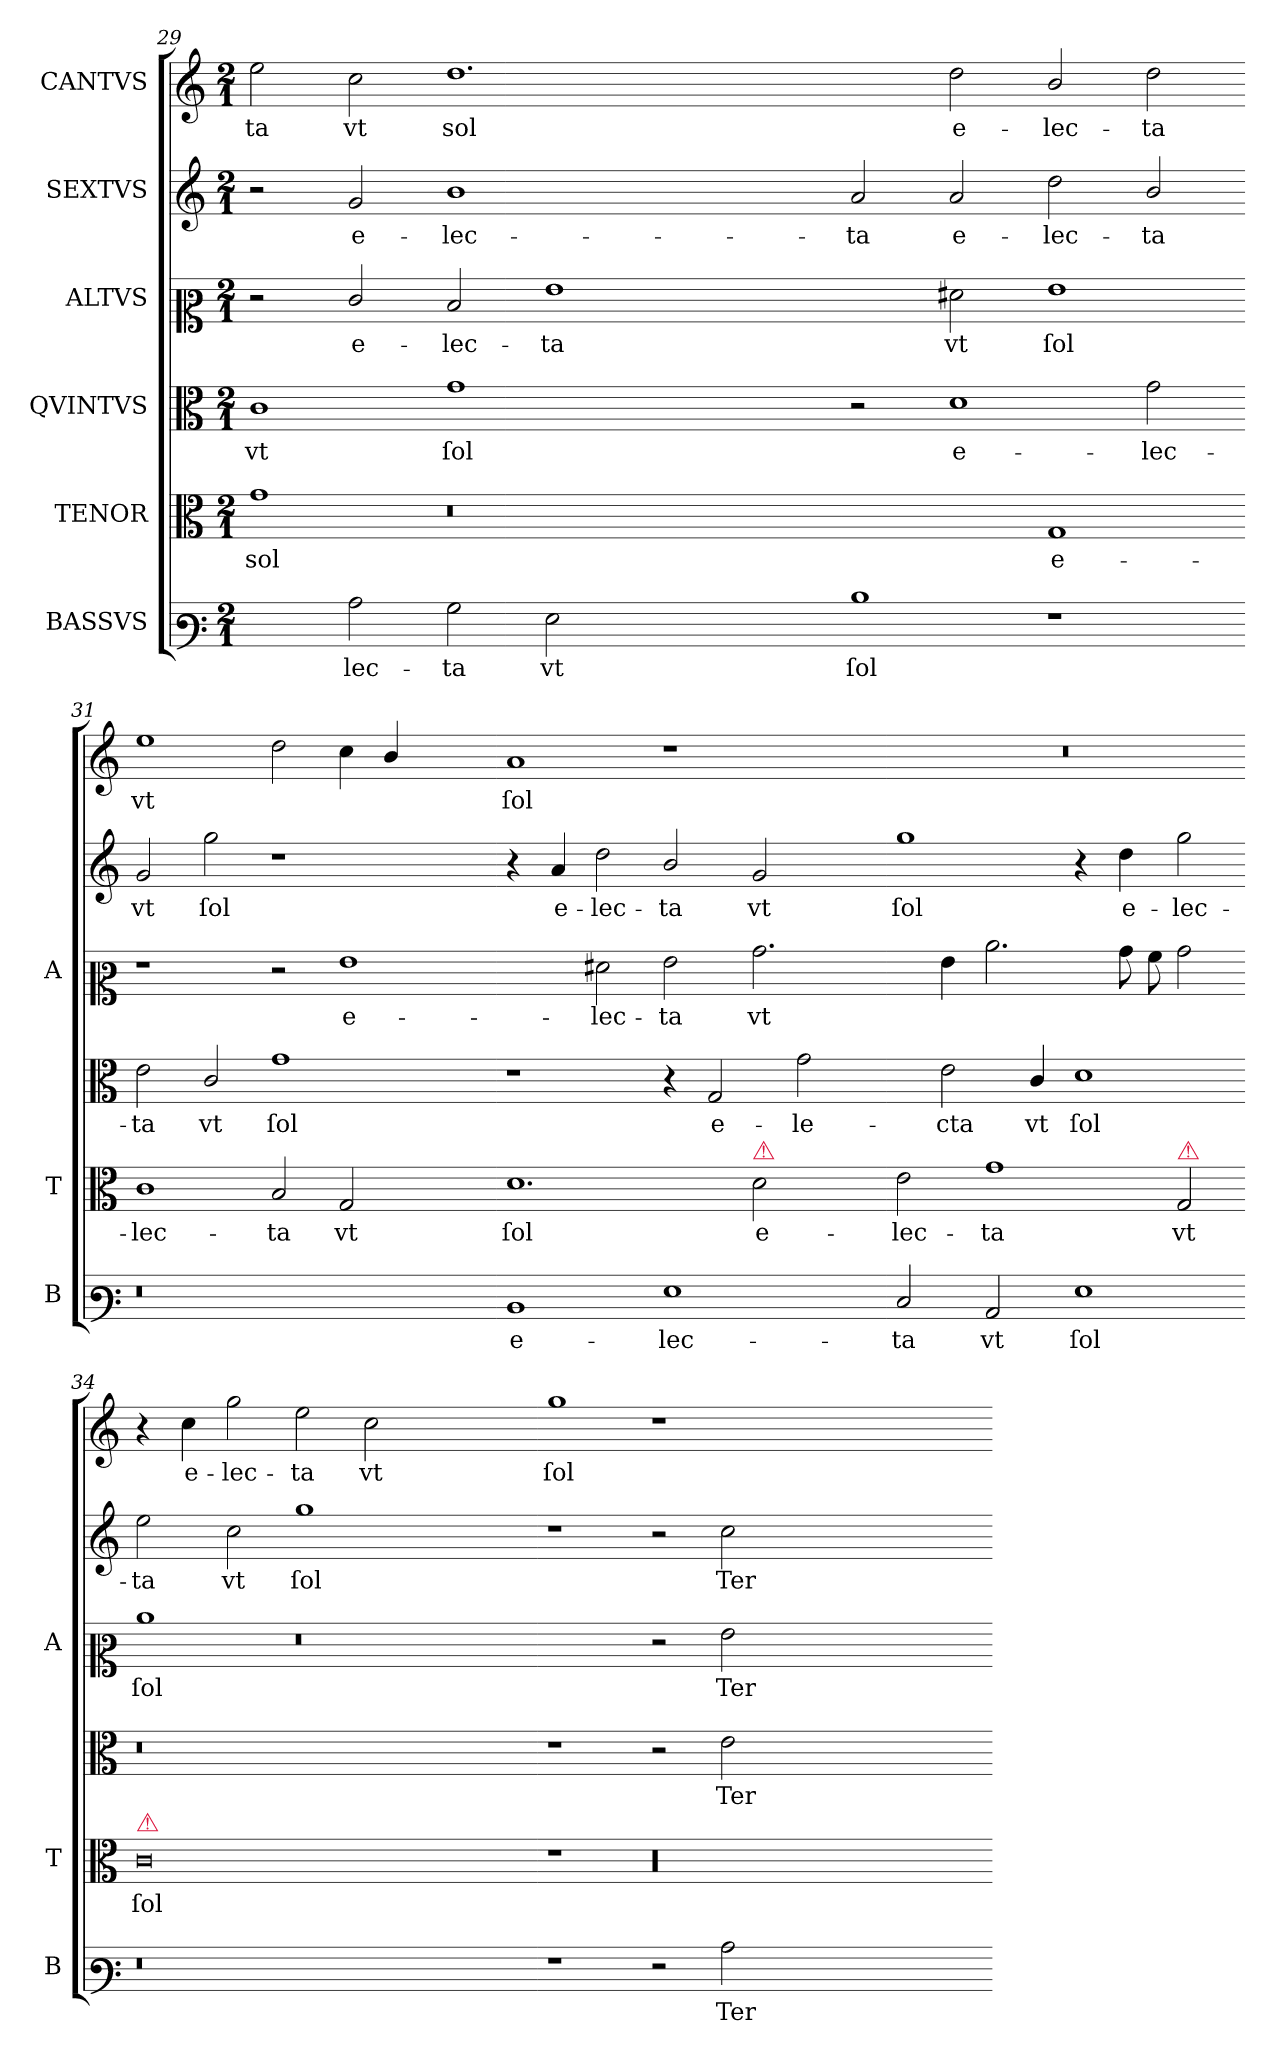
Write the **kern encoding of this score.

**kern	**text	**kern	**text	**kern	**text	**kern	**text	**kern	**text	**kern	**text
*part6	*part6	*part5	*part5	*part4	*part4	*part3	*part3	*part2	*part2	*part1	*part1
*staff6	*staff6	*staff5	*staff5	*staff4	*staff4	*staff3	*staff3	*staff2	*staff2	*staff1	*staff1
*I"BASSVS	*	*I"TENOR	*	*I"QVINTVS	*	*I"ALTVS	*	*I"SEXTVS	*	*I"CANTVS	*
*I'B	*	*I'T	*	*	*	*I'A	*	*	*	*	*
*clefF3	*	*clefC3	*	*clefC3	*	*clefC2	*	*clefG2	*	*clefG2	*
*k[]	*	*k[]	*	*k[]	*	*k[]	*	*k[]	*	*k[]	*
*a:	*	*a:	*	*a:	*	*a:	*	*a:	*	*a:	*
*M2/1	*	*M2/1	*	*M2/1	*	*M2/1	*	*M2/1	*	*M2/1	*
=29	=29	=29	=29	=29	=29	=29	=29	=29	=29	=29	=29
2ryy	.	1g	sol	1c	vt	2r	.	2r	.	2ee\	-ta
!	!	!	!	!	!	!	!LO:LY:i	!	!	!	!
2c\	-lec-	.	.	.	.	2e/	e-	2g/	e-	2cc\	vt
!	!	!	!	!	!	!	!LO:LY:i	!	!	!	!
2B\	-ta	0r	.	1g	ſol	2d/	-lec-	1b	-lec-	1.dd	sol
!	!	!	!	!	!	!	!LO:LY:i	!	!	!	!
2G\	vt	.	.	.	.	1g\	-ta	.	.	.	.
1ryy	.	.	.	1ryy	.	.	.	1ryy	.	.	.
.	.	.	.	.	.	2ryy	.	.	.	2ryy	.
=30-	=30-	=30-	=30-	=30-	=30-	=30-	=30-	=30-	=30-	=30-	=30-
1d	ſol	1ryy	.	2r	.	2ryy	.	2a/	-ta	2ryy	.
!	!	!	!	!	!LO:LY:i	!	!LO:LY:i	!	!	!	!LO:LY:i
.	.	.	.	1d	e-	2f#X\	vt	2a/	e-	2dd\	e-
!	!	!	!	!	!	!	!LO:LY:i	!	!	!	!LO:LY:i
1r	.	1G	e-	.	.	1g	ſol	2dd\	-lec-	2b/	-lec-
!	!	!	!	!	!LO:LY:i	!	!	!	!	!	!LO:LY:i
.	.	.	.	2g\	-lec-	.	.	2b/	-ta	2dd\	-ta
=31-	=31-	=31-	=31-	=31-	=31-	=31-	=31-	=31-	=31-	=31-	=31-
!	!	!	!	!	!LO:LY:i	!	!	!	!	!	!LO:LY:i
0r	.	1c	-lec-	2e\	-ta	1r	.	2g/	vt	1ee	vt
!	!	!	!	!	!LO:LY:i	!	!	!	!	!	!
.	.	.	.	2c/	vt	.	.	2gg\	ſol	.	.
!	!	!	!	!	!LO:LY:i	!	!	!	!	!	!
.	.	2B/	-ta	1g	ſol	2r	.	1r	.	2dd\	.
.	.	2G/	vt	.	.	1g\	e-	.	.	4cc\	.
.	.	.	.	.	.	.	.	.	.	4b/	.
2ryy	.	2ryy	.	2ryy	.	.	.	2ryy	.	2ryy	.
=32-	=32-	=32-	=32-	=32-	=32-	=32-	=32-	=32-	=32-	=32-	=32-
!	!LO:LY:i	!	!	!	!	!	!	!	!	!	!LO:LY:i
1D	e-	1.d	ſol	1r	.	2ryy	.	4r	.	1a	ſol
.	.	.	.	.	.	.	.	4a/	e-	.	.
.	.	.	.	.	.	2f#X\	-lec-	2dd\	-lec-	.	.
!	!LO:LY:i	!	!	!	!	!	!	!	!	!	!
1G	-lec-	.	.	4r	.	2g\	-ta	2b/	-ta	1r	.
.	.	.	.	2G/	e-	.	.	.	.	.	.
!	!	!LO:TX:a:color=crimson:t=⚠	!	!	!	!	!	!	!	!	!
!	!	!	!LO:LY:i	!	!	!	!	!	!	!	!
.	.	2d\	e-	.	.	2.b\	vt	2g/	vt	.	.
.	.	.	.	2g\	-le-	.	.	.	.	.	.
4ryy	.	4ryy	.	.	.	.	.	4ryy	.	4ryy	.
=33-	=33-	=33-	=33-	=33-	=33-	=33-	=33-	=33-	=33-	=33-	=33-
!	!LO:LY:i	!	!LO:LY:i	!	!	!	!	!	!	!	!
2E/	-ta	2e\	-lec-	4ryy	.	4ryy	.	1gg	ſol	0r	.
.	.	.	.	2e\	-cta	4g\	.	.	.	.	.
!	!LO:LY:i	!	!LO:LY:i	!	!	!	!	!	!	!	!
2C/	vt	1g	-ta	.	.	2.cc\	.	.	.	.	.
.	.	.	.	4c/	vt	.	.	.	.	.	.
!	!LO:LY:i	!	!	!	!	!	!	!	!	!	!
1G	ſol	.	.	1d	ſol	.	.	4r	.	.	.
!	!	!	!	!	!	!	!	!	!LO:LY:i	!	!
.	.	.	.	.	.	8b\	.	4dd\	e-	.	.
.	.	.	.	.	.	8a\	.	.	.	.	.
!	!	!LO:TX:a:color=crimson:t=⚠	!	!	!	!	!	!	!	!	!
!	!	!	!LO:LY:i	!	!	!	!	!	!LO:LY:i	!	!
.	.	2G/	vt	.	.	2b\	.	2gg\	-lec-	.	.
=34-	=34-	=34-	=34-	=34-	=34-	=34-	=34-	=34-	=34-	=34-	=34-
!	!	!LO:TX:a:color=crimson:t=⚠	!	!	!	!	!	!	!	!	!
!	!	!	!LO:LY:i	!	!	!	!	!	!LO:LY:i	!	!
0r	.	0c	ſol	0r	.	1cc	ſol	2ee\	-ta	4r	.
.	.	.	.	.	.	.	.	.	.	4cc\	e-
!	!	!	!	!	!	!	!	!	!LO:LY:i	!	!
.	.	.	.	.	.	.	.	2cc\	vt	2gg\	-lec-
!	!	!	!	!	!	!	!	!	!LO:LY:i	!	!
.	.	.	.	.	.	0r	.	1gg	ſol	2ee\	-ta
.	.	.	.	.	.	.	.	.	.	2cc\	vt
1ryy	.	1ryy	.	1ryy	.	.	.	1ryy	.	1ryy	.
=35-	=35-	=35-	=35-	=35-	=35-	=35-	=35-	=35-	=35-	=35-	=35-
1r	.	1r	.	1r	.	1ryy	.	1r	.	1gg	ſol
2r	.	00r	.	2r	.	2r	.	2r	.	1r	.
2c\	Ter-	.	.	2e\	Ter-	2g\	Ter-	2cc\	Ter-	.	.
0.ryy	.	.	.	0.ryy	.	0.ryy	.	0.ryy	.	0.ryy	.
=-	=-	=-	=-	=-	=-	=-	=-	=-	=-	=-	=-
*-	*-	*-	*-	*-	*-	*-	*-	*-	*-	*-	*-
